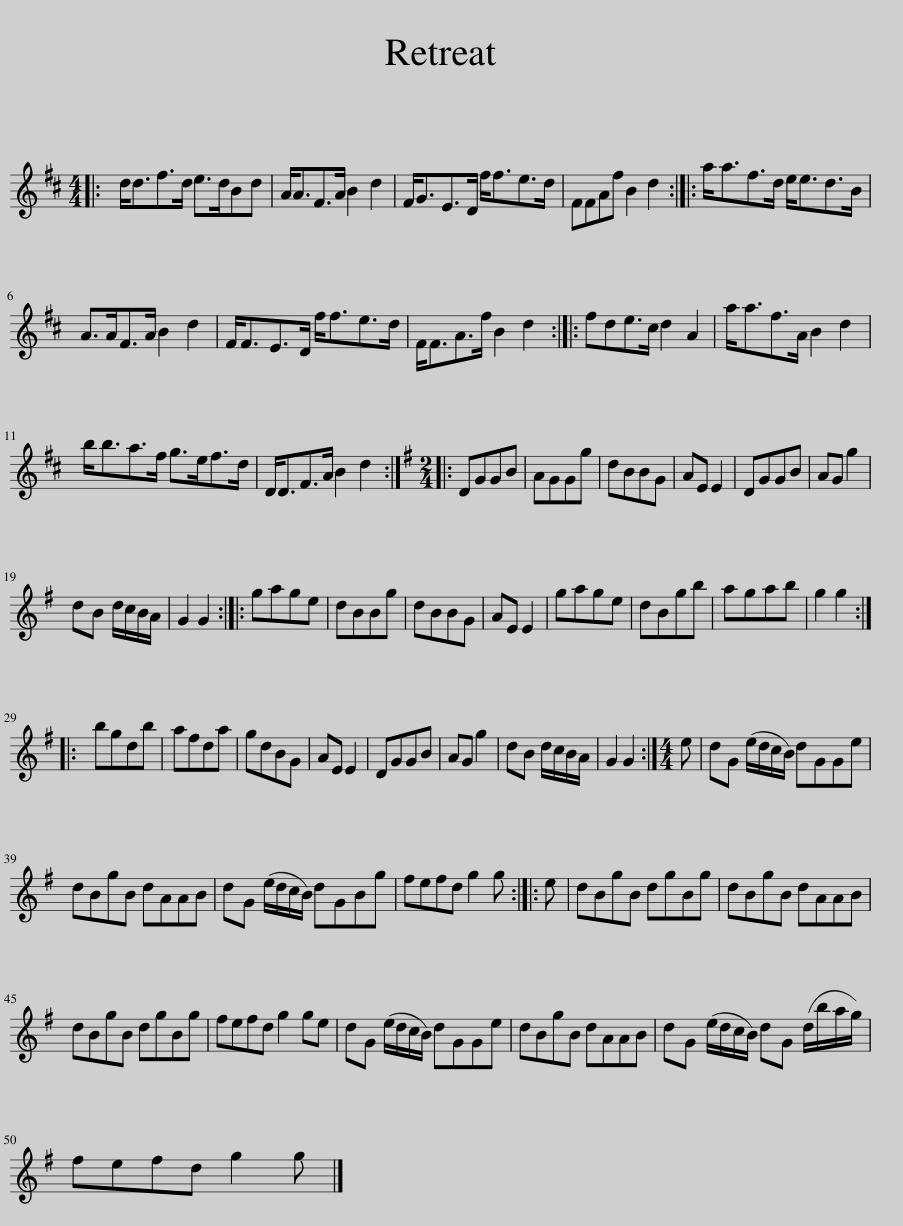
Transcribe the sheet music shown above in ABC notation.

X:1
L:1/8
M:4/4
I:linebreak $
K:D
V:1 treble
V:1
|: d<df>d e>dBd | A<AF>A B2 d2 | F<GE>D f<fe>d | FFAf B2 d2 :: a<af>d e<ed>B |$ %5
 A>AF>A B2 d2 | F<FE>D f<fe>d | F<FA>f B2 d2 :: fde>c d2 A2 | a<af>A B2 d2 |$ %10
 b<ba>f g>ef>d | D<DF>A B2 d2 ::[K:G][M:2/4] DGGB | AGGg | dBBG | %15
 AE E2 | DGGB | AG g2 |$ dB d/c/B/A/ | G2 G2 :: %20
 gage | dBBg | dBBG | AE E2 | gage | %25
 dBgb | agab | g2 g2 ::$ bgdb | afda | %30
 gdBG | AE E2 | DGGB | AG g2 | dB d/c/B/A/ | %35
 G2 G2 :|[M:4/4] e | dG (e/d/c/B/) dGGe |$ dBgB dAAB | dG (e/d/c/B/) dGBg | %40
 fefd g2 g :: e | dBgB dgBg | dBgB dAAB |$ dBgB dgBg | %45
 fefd g2 ge | dG (e/d/c/B/) dGGe | dBgB dAAB | dG (e/d/c/B/) dG (d/b/a/g/) |$ fefd g2 g |] %50
